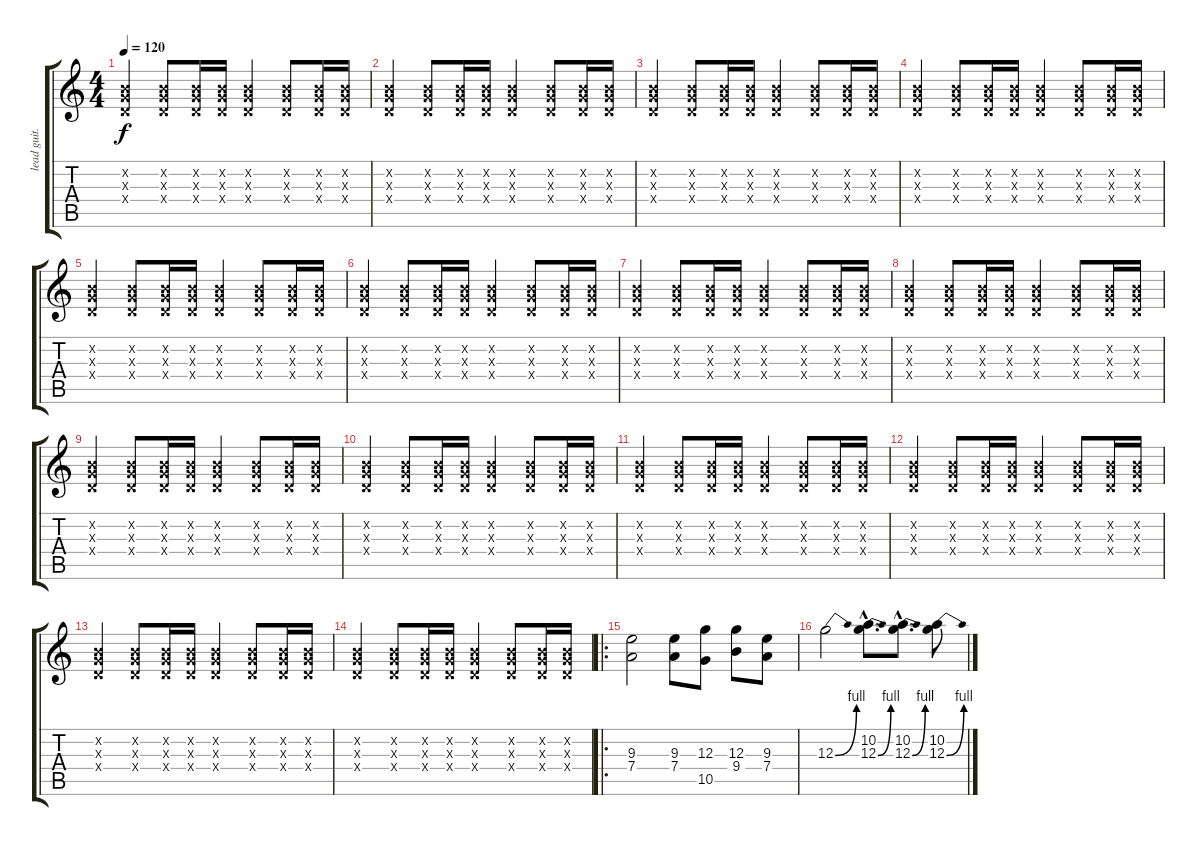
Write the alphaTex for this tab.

\track ("lead guit." "lead guit.") {instrument distortionguitar}
\staff {score tabs}
\tuning (E4 B3 G3 D3 A2 E2) {hide}
\ts (4 4)
\tempo 120
\clef g2
\ks c
(0.2{x} 0.3{x} 0.4{x}).4{dy f} (0.2{x} 0.3{x} 0.4{x}).8 (0.2{x} 0.3{x} 0.4{x}).16 (0.2{x} 0.3{x} 0.4{x}).16 (0.2{x} 0.3{x} 0.4{x}).4 (0.2{x} 0.3{x} 0.4{x}).8 (0.2{x} 0.3{x} 0.4{x}).16 (0.2{x} 0.3{x} 0.4{x}).16 |
(0.2{x} 0.3{x} 0.4{x}).4 (0.2{x} 0.3{x} 0.4{x}).8 (0.2{x} 0.3{x} 0.4{x}).16 (0.2{x} 0.3{x} 0.4{x}).16 (0.2{x} 0.3{x} 0.4{x}).4 (0.2{x} 0.3{x} 0.4{x}).8 (0.2{x} 0.3{x} 0.4{x}).16 (0.2{x} 0.3{x} 0.4{x}).16 |
(0.2{x} 0.3{x} 0.4{x}).4 (0.2{x} 0.3{x} 0.4{x}).8 (0.2{x} 0.3{x} 0.4{x}).16 (0.2{x} 0.3{x} 0.4{x}).16 (0.2{x} 0.3{x} 0.4{x}).4 (0.2{x} 0.3{x} 0.4{x}).8 (0.2{x} 0.3{x} 0.4{x}).16 (0.2{x} 0.3{x} 0.4{x}).16 |
(0.2{x} 0.3{x} 0.4{x}).4 (0.2{x} 0.3{x} 0.4{x}).8 (0.2{x} 0.3{x} 0.4{x}).16 (0.2{x} 0.3{x} 0.4{x}).16 (0.2{x} 0.3{x} 0.4{x}).4 (0.2{x} 0.3{x} 0.4{x}).8 (0.2{x} 0.3{x} 0.4{x}).16 (0.2{x} 0.3{x} 0.4{x}).16 |
(0.2{x} 0.3{x} 0.4{x}).4 (0.2{x} 0.3{x} 0.4{x}).8 (0.2{x} 0.3{x} 0.4{x}).16 (0.2{x} 0.3{x} 0.4{x}).16 (0.2{x} 0.3{x} 0.4{x}).4 (0.2{x} 0.3{x} 0.4{x}).8 (0.2{x} 0.3{x} 0.4{x}).16 (0.2{x} 0.3{x} 0.4{x}).16 |
(0.2{x} 0.3{x} 0.4{x}).4 (0.2{x} 0.3{x} 0.4{x}).8 (0.2{x} 0.3{x} 0.4{x}).16 (0.2{x} 0.3{x} 0.4{x}).16 (0.2{x} 0.3{x} 0.4{x}).4 (0.2{x} 0.3{x} 0.4{x}).8 (0.2{x} 0.3{x} 0.4{x}).16 (0.2{x} 0.3{x} 0.4{x}).16 |
(0.2{x} 0.3{x} 0.4{x}).4 (0.2{x} 0.3{x} 0.4{x}).8 (0.2{x} 0.3{x} 0.4{x}).16 (0.2{x} 0.3{x} 0.4{x}).16 (0.2{x} 0.3{x} 0.4{x}).4 (0.2{x} 0.3{x} 0.4{x}).8 (0.2{x} 0.3{x} 0.4{x}).16 (0.2{x} 0.3{x} 0.4{x}).16 |
(0.2{x} 0.3{x} 0.4{x}).4 (0.2{x} 0.3{x} 0.4{x}).8 (0.2{x} 0.3{x} 0.4{x}).16 (0.2{x} 0.3{x} 0.4{x}).16 (0.2{x} 0.3{x} 0.4{x}).4 (0.2{x} 0.3{x} 0.4{x}).8 (0.2{x} 0.3{x} 0.4{x}).16 (0.2{x} 0.3{x} 0.4{x}).16 |
(0.2{x} 0.3{x} 0.4{x}).4 (0.2{x} 0.3{x} 0.4{x}).8 (0.2{x} 0.3{x} 0.4{x}).16 (0.2{x} 0.3{x} 0.4{x}).16 (0.2{x} 0.3{x} 0.4{x}).4 (0.2{x} 0.3{x} 0.4{x}).8 (0.2{x} 0.3{x} 0.4{x}).16 (0.2{x} 0.3{x} 0.4{x}).16 |
(0.2{x} 0.3{x} 0.4{x}).4 (0.2{x} 0.3{x} 0.4{x}).8 (0.2{x} 0.3{x} 0.4{x}).16 (0.2{x} 0.3{x} 0.4{x}).16 (0.2{x} 0.3{x} 0.4{x}).4 (0.2{x} 0.3{x} 0.4{x}).8 (0.2{x} 0.3{x} 0.4{x}).16 (0.2{x} 0.3{x} 0.4{x}).16 |
(0.2{x} 0.3{x} 0.4{x}).4 (0.2{x} 0.3{x} 0.4{x}).8 (0.2{x} 0.3{x} 0.4{x}).16 (0.2{x} 0.3{x} 0.4{x}).16 (0.2{x} 0.3{x} 0.4{x}).4 (0.2{x} 0.3{x} 0.4{x}).8 (0.2{x} 0.3{x} 0.4{x}).16 (0.2{x} 0.3{x} 0.4{x}).16 |
(0.2{x} 0.3{x} 0.4{x}).4 (0.2{x} 0.3{x} 0.4{x}).8 (0.2{x} 0.3{x} 0.4{x}).16 (0.2{x} 0.3{x} 0.4{x}).16 (0.2{x} 0.3{x} 0.4{x}).4 (0.2{x} 0.3{x} 0.4{x}).8 (0.2{x} 0.3{x} 0.4{x}).16 (0.2{x} 0.3{x} 0.4{x}).16 |
(0.2{x} 0.3{x} 0.4{x}).4 (0.2{x} 0.3{x} 0.4{x}).8 (0.2{x} 0.3{x} 0.4{x}).16 (0.2{x} 0.3{x} 0.4{x}).16 (0.2{x} 0.3{x} 0.4{x}).4 (0.2{x} 0.3{x} 0.4{x}).8 (0.2{x} 0.3{x} 0.4{x}).16 (0.2{x} 0.3{x} 0.4{x}).16 |
(0.2{x} 0.3{x} 0.4{x}).4 (0.2{x} 0.3{x} 0.4{x}).8 (0.2{x} 0.3{x} 0.4{x}).16 (0.2{x} 0.3{x} 0.4{x}).16 (0.2{x} 0.3{x} 0.4{x}).4 (0.2{x} 0.3{x} 0.4{x}).8 (0.2{x} 0.3{x} 0.4{x}).16 (0.2{x} 0.3{x} 0.4{x}).16 |
\ro
(9.3 7.4).2 (9.3 7.4).8 (12.3 10.5).8 (12.3 9.4).8 (9.3 7.4).8 |
12.3{be (bend 0 0 60 4)}.2 (10.2{hac} 12.3{be (bend 0 0 60 4) hac}).8{d balance 0} (10.2{hac} 12.3{be (bend 0 0 60 4) hac}).8{d balance 16} (10.2 12.3{be (bend 0 0 60 4)}).8{balance 0}
